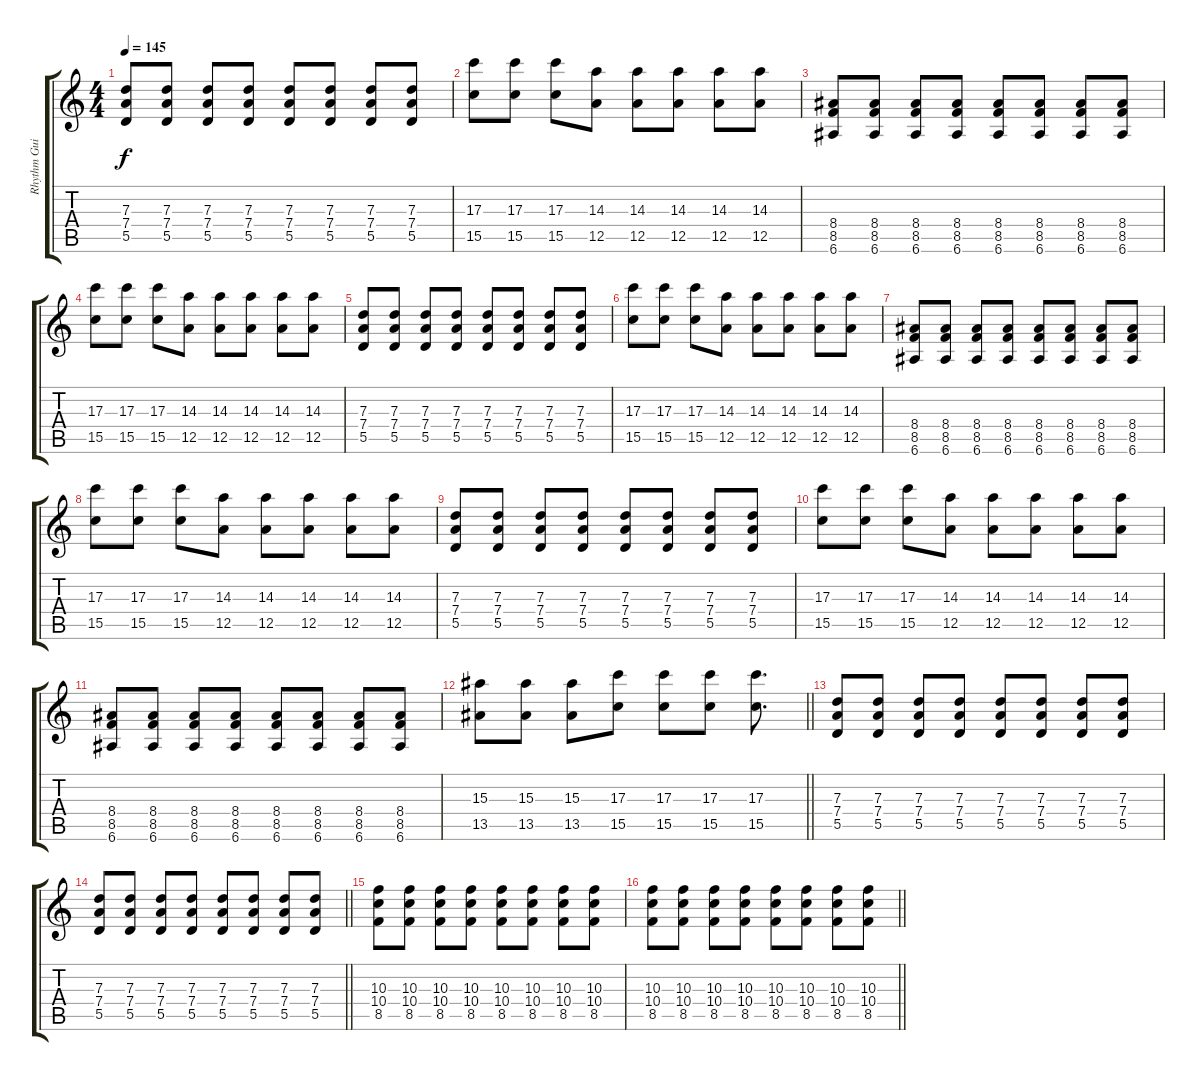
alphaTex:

\track ("Rhythm Guitar (Kele)" "Rhythm Gui") {instrument distortionguitar}
\staff {score tabs}
\tuning (E4 B3 G3 D3 A2 E2) {hide}
\ts (4 4)
\tempo 145
\clef g2
\ks c
(7.3 7.4 5.5).8{dy f} (7.3 7.4 5.5).8 (7.3 7.4 5.5).8 (7.3 7.4 5.5).8 (7.3 7.4 5.5).8 (7.3 7.4 5.5).8 (7.3 7.4 5.5).8 (7.3 7.4 5.5).8 |
(17.3 15.5).8 (17.3 15.5).8 (17.3 15.5).8 (14.3 12.5).8 (14.3 12.5).8 (14.3 12.5).8 (14.3 12.5).8 (14.3 12.5).8 |
(8.4 8.5 6.6).8 (8.4 8.5 6.6).8 (8.4 8.5 6.6).8 (8.4 8.5 6.6).8 (8.4 8.5 6.6).8 (8.4 8.5 6.6).8 (8.4 8.5 6.6).8 (8.4 8.5 6.6).8 |
(17.3 15.5).8 (17.3 15.5).8 (17.3 15.5).8 (14.3 12.5).8 (14.3 12.5).8 (14.3 12.5).8 (14.3 12.5).8 (14.3 12.5).8 |
(7.3 7.4 5.5).8 (7.3 7.4 5.5).8 (7.3 7.4 5.5).8 (7.3 7.4 5.5).8 (7.3 7.4 5.5).8 (7.3 7.4 5.5).8 (7.3 7.4 5.5).8 (7.3 7.4 5.5).8 |
(17.3 15.5).8 (17.3 15.5).8 (17.3 15.5).8 (14.3 12.5).8 (14.3 12.5).8 (14.3 12.5).8 (14.3 12.5).8 (14.3 12.5).8 |
(8.4 8.5 6.6).8 (8.4 8.5 6.6).8 (8.4 8.5 6.6).8 (8.4 8.5 6.6).8 (8.4 8.5 6.6).8 (8.4 8.5 6.6).8 (8.4 8.5 6.6).8 (8.4 8.5 6.6).8 |
(17.3 15.5).8 (17.3 15.5).8 (17.3 15.5).8 (14.3 12.5).8 (14.3 12.5).8 (14.3 12.5).8 (14.3 12.5).8 (14.3 12.5).8 |
(7.3 7.4 5.5).8 (7.3 7.4 5.5).8 (7.3 7.4 5.5).8 (7.3 7.4 5.5).8 (7.3 7.4 5.5).8 (7.3 7.4 5.5).8 (7.3 7.4 5.5).8 (7.3 7.4 5.5).8 |
(17.3 15.5).8 (17.3 15.5).8 (17.3 15.5).8 (14.3 12.5).8 (14.3 12.5).8 (14.3 12.5).8 (14.3 12.5).8 (14.3 12.5).8 |
(8.4 8.5 6.6).8 (8.4 8.5 6.6).8 (8.4 8.5 6.6).8 (8.4 8.5 6.6).8 (8.4 8.5 6.6).8 (8.4 8.5 6.6).8 (8.4 8.5 6.6).8 (8.4 8.5 6.6).8 |
\barLineRight lightlight
(15.3 13.5).8 (15.3 13.5).8 (15.3 13.5).8 (17.3 15.5).8 (17.3 15.5).8 (17.3 15.5).8 (17.3 15.5).8{d} |
(7.3 7.4 5.5).8 (7.3 7.4 5.5).8 (7.3 7.4 5.5).8 (7.3 7.4 5.5).8 (7.3 7.4 5.5).8 (7.3 7.4 5.5).8 (7.3 7.4 5.5).8 (7.3 7.4 5.5).8 |
\barLineRight lightlight
(7.3 7.4 5.5).8 (7.3 7.4 5.5).8 (7.3 7.4 5.5).8 (7.3 7.4 5.5).8 (7.3 7.4 5.5).8 (7.3 7.4 5.5).8 (7.3 7.4 5.5).8 (7.3 7.4 5.5).8 |
(10.3 10.4 8.5).8 (10.3 10.4 8.5).8 (10.3 10.4 8.5).8 (10.3 10.4 8.5).8 (10.3 10.4 8.5).8 (10.3 10.4 8.5).8 (10.3 10.4 8.5).8 (10.3 10.4 8.5).8 |
\barLineRight lightlight
(10.3 10.4 8.5).8 (10.3 10.4 8.5).8 (10.3 10.4 8.5).8 (10.3 10.4 8.5).8 (10.3 10.4 8.5).8 (10.3 10.4 8.5).8 (10.3 10.4 8.5).8 (10.3 10.4 8.5).8
